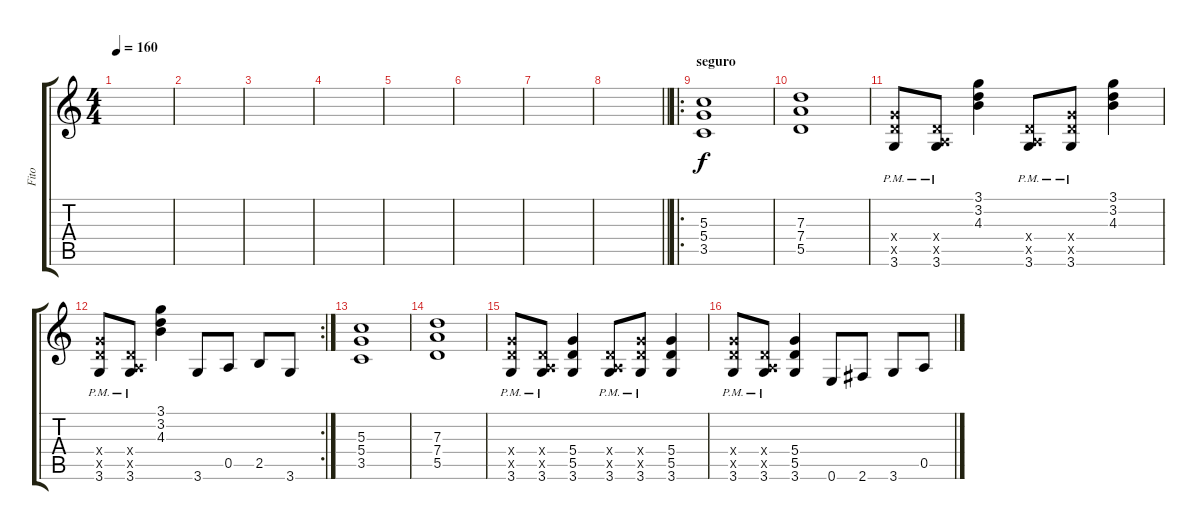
\track ("Fito" "Fito") {instrument overdrivenguitar}
\staff {score tabs}
\tuning (E4 B3 G3 D3 A2 E2) {hide}
\ts (4 4)
\tempo 160
\clef g2
\ks c
|
|
|
|
|
|
|
\barLineRight lightlight
|
\ro
\section ("" "seguro")
(5.3 5.4 3.5).1 |
(7.3 7.4 5.5).1 |
(5.4{x} 5.5{x} 3.6{pm}).8 (0.4{x} 0.5{x} 3.6{pm}).8 (3.1 3.2 4.3).4 (0.4{x} 0.5{x} 3.6{pm}).8 (5.4{x} 5.5{x} 3.6{pm}).8 (3.1 3.2 4.3).4 |
\rc 2
(5.4{x} 5.5{x} 3.6{pm}).8 (0.4{x} 0.5{x} 3.6{pm}).8 (3.1 3.2 4.3).4 3.6.8 0.5.8 2.5.8 3.6.8 |
(5.3 5.4 3.5).1 |
(7.3 7.4 5.5).1 |
(5.4{x} 5.5{x} 3.6{pm}).8 (0.4{x} 0.5{x} 3.6{pm}).8 (5.4 5.5 3.6).4 (0.4{x} 0.5{x} 3.6{pm}).8 (5.4{x} 5.5{x} 3.6{pm}).8 (5.4 5.5 3.6).4 |
(5.4{x} 5.5{x} 3.6{pm}).8 (0.4{x} 0.5{x} 3.6{pm}).8 (5.4 5.5 3.6).4 0.6.8 2.6.8 3.6.8 0.5.8
